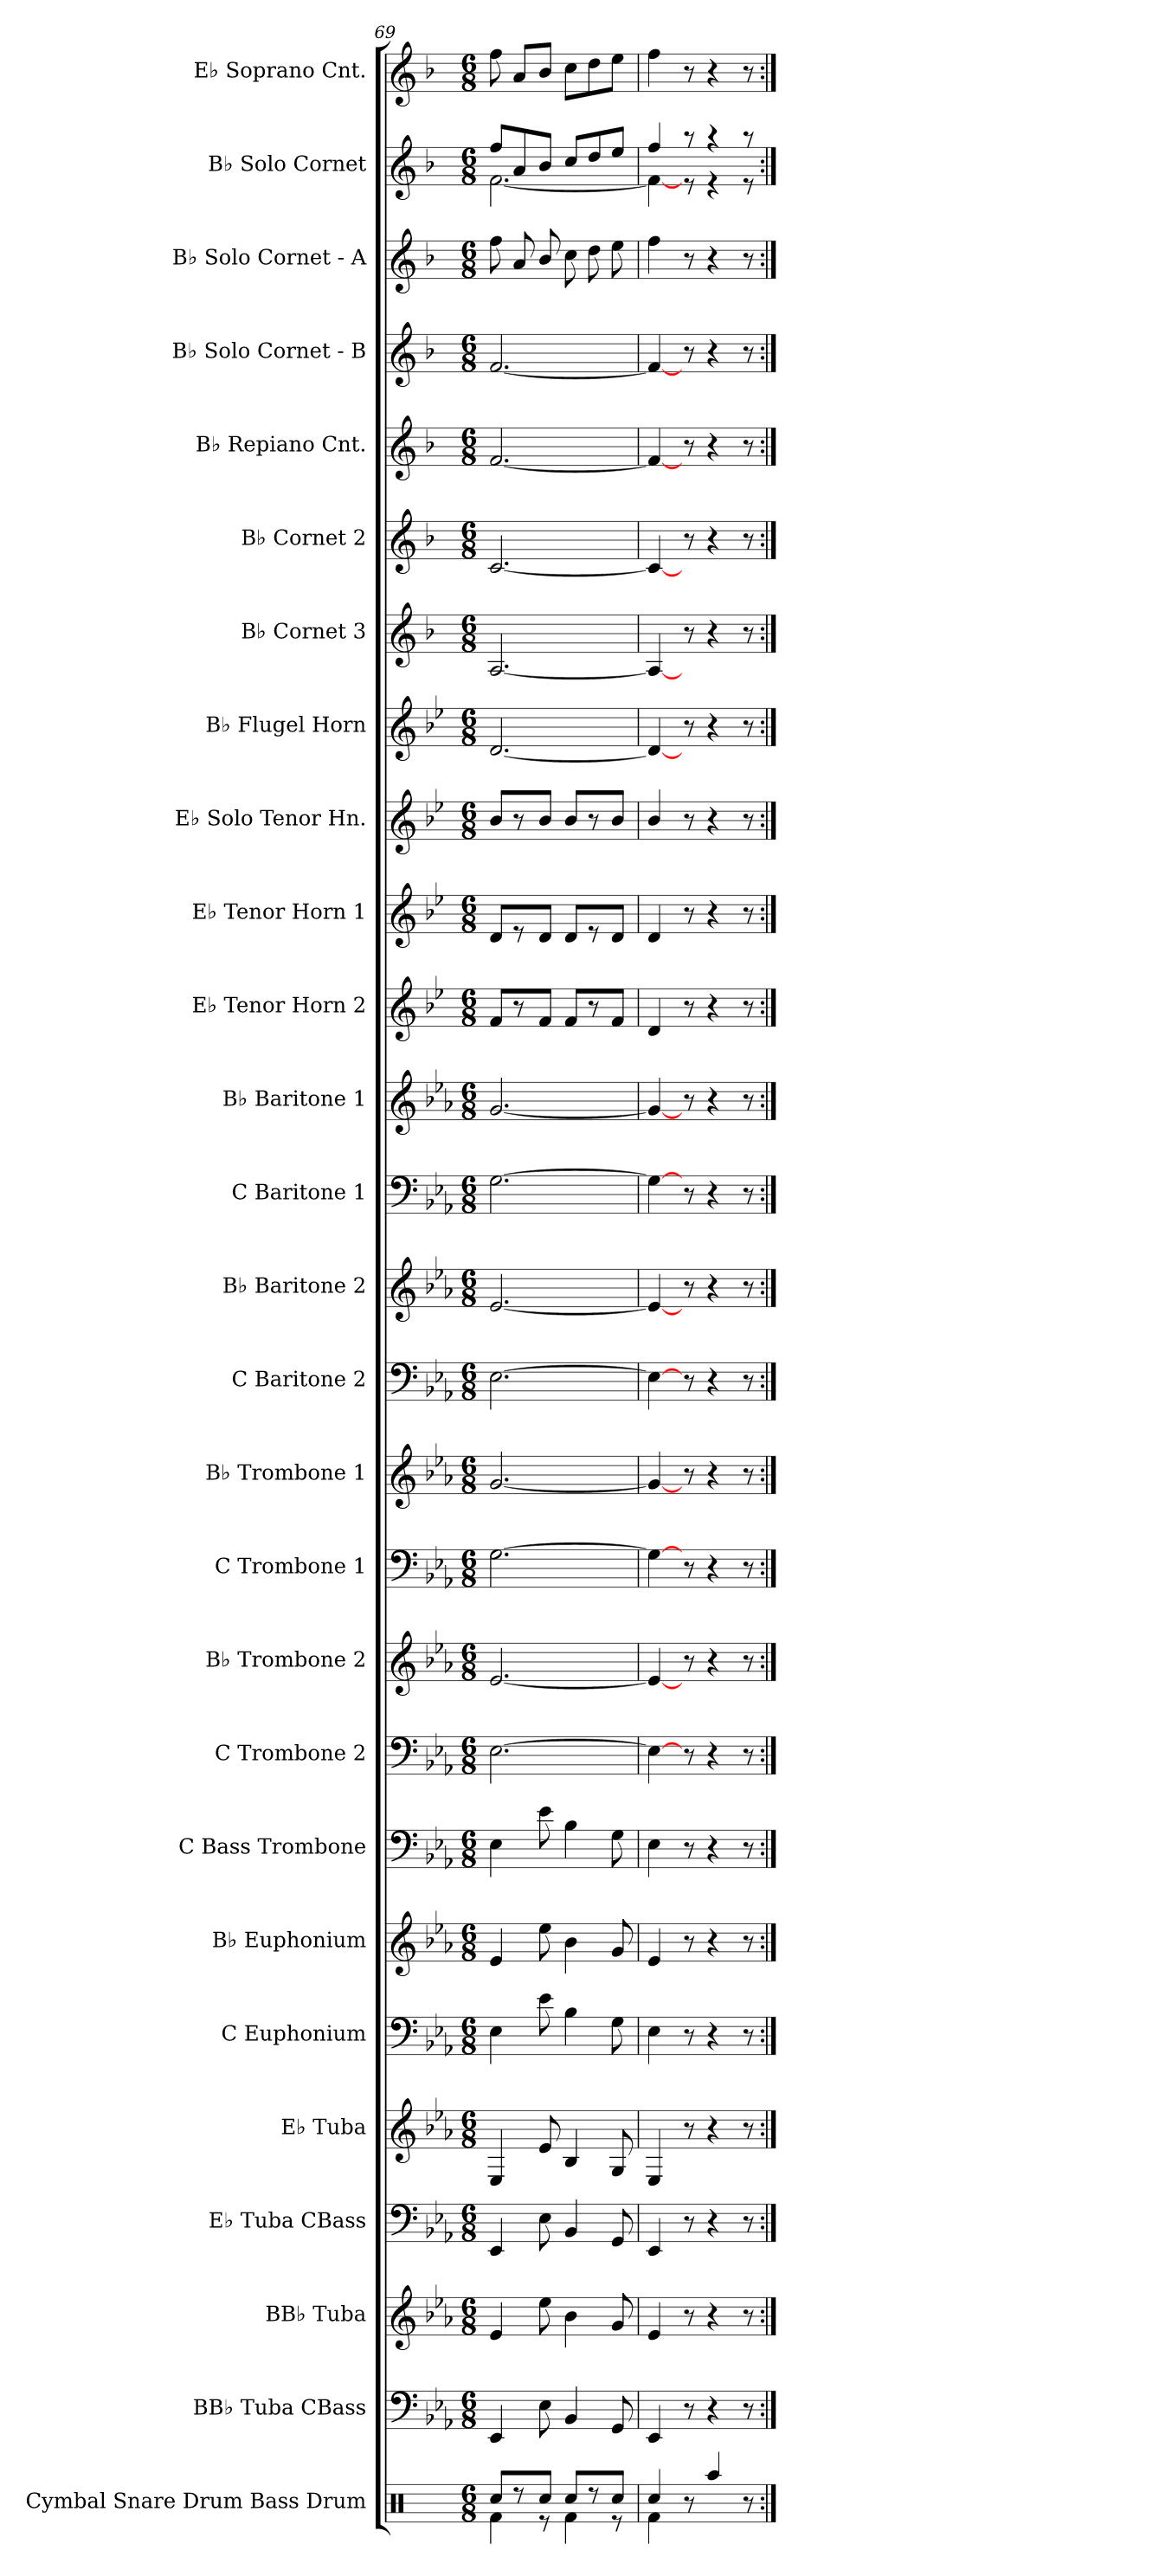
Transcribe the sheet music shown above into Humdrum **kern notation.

**kern	**kern	**kern	**kern	**kern	**kern	**kern	**kern	**kern	**kern	**kern	**kern	**kern	**kern	**kern	**kern	**kern	**kern	**kern	**kern	**kern	**kern	**kern	**kern	**kern	**kern	**kern
*part27	*part26	*part25	*part24	*part23	*part22	*part21	*part20	*part19	*part18	*part17	*part16	*part15	*part14	*part13	*part12	*part11	*part10	*part9	*part8	*part7	*part6	*part5	*part4	*part3	*part2	*part1
*staff27	*staff26	*staff25	*staff24	*staff23	*staff22	*staff21	*staff20	*staff19	*staff18	*staff17	*staff16	*staff15	*staff14	*staff13	*staff12	*staff11	*staff10	*staff9	*staff8	*staff7	*staff6	*staff5	*staff4	*staff3	*staff2	*staff1
*I"Cymbal Snare Drum Bass Drum	*I"BB♭ Tuba CBass	*I"BB♭ Tuba	*I"E♭ Tuba CBass	*I"E♭ Tuba	*I"C Euphonium	*I"B♭ Euphonium	*I"C Bass Trombone	*I"C Trombone 2	*I"B♭ Trombone 2	*I"C Trombone 1	*I"B♭ Trombone 1	*I"C Baritone 2	*I"B♭ Baritone 2	*I"C Baritone 1	*I"B♭ Baritone 1	*I"E♭ Tenor Horn 2	*I"E♭ Tenor Horn 1	*I"E♭ Solo Tenor Hn.	*I"B♭ Flugel Horn	*I"B♭ Cornet 3	*I"B♭ Cornet 2	*I"B♭ Repiano Cnt.	*I"B♭ Solo Cornet - B	*I"B♭ Solo Cornet - A	*I"B♭ Solo Cornet	*I"E♭ Soprano Cnt.
*I'Cym. S.D. B.D.	*	*I'BB♭ Tba.	*	*I'E♭ Tba.	*I'C Euph.	*I'B♭ Euph.	*I'C Bs. Tbn.	*I'C Tbn. 2	*I'B♭ Tbn. 2	*I'C Tbn. 1	*I'B♭ Tbn. 1	*I'C Bar. 2	*I'B♭ Bar. 2	*I'C Bar. 1	*I'B♭ Bar. 1	*I'E♭ Hn. 2	*I'E♭ Hn. 1	*I'E♭ Solo Hn.	*I'B♭ Flg. Hn.	*I'B♭ Cnt. 3	*I'B♭ Cnt. 2	*I'B♭ Rep. Cnt.	*I'B♭ Solo Cnt. - B	*I'B♭ Solo Cnt. - A	*I'B♭ Solo Cnt.	*I'E♭ Sop. Cnt.
*clefX	*clefF4	*clefG2	*clefF4	*clefG2	*clefF4	*clefG2	*clefF4	*clefF4	*clefG2	*clefF4	*clefG2	*clefF4	*clefG2	*clefF4	*clefG2	*clefG2	*clefG2	*clefG2	*clefG2	*clefG2	*clefG2	*clefG2	*clefG2	*clefG2	*clefG2	*clefG2
*	*	*ITrd14c24	*	*ITrd7c12	*	*ITrd7c12	*	*	*ITrd7c12	*	*ITrd7c12	*	*ITrd7c12	*	*ITrd7c12	*ITrd4c7	*ITrd4c7	*ITrd4c7	*ITrd4c7	*ITrd1c2	*ITrd1c2	*ITrd1c2	*ITrd1c2	*ITrd1c2	*ITrd1c2	*ITrd1c2
*k[]	*k[b-e-a-]	*k[b-e-a-]	*k[b-e-a-]	*k[b-e-a-]	*k[b-e-a-]	*k[b-e-a-]	*k[b-e-a-]	*k[b-e-a-]	*k[b-e-a-]	*k[b-e-a-]	*k[b-e-a-]	*k[b-e-a-]	*k[b-e-a-]	*k[b-e-a-]	*k[b-e-a-]	*k[b-e-a-]	*k[b-e-a-]	*k[b-e-a-]	*k[b-e-a-]	*k[b-e-a-]	*k[b-e-a-]	*k[b-e-a-]	*k[b-e-a-]	*k[b-e-a-]	*k[b-e-a-]	*k[b-e-a-]
*M6/8	*M6/8	*M6/8	*M6/8	*M6/8	*M6/8	*M6/8	*M6/8	*M6/8	*M6/8	*M6/8	*M6/8	*M6/8	*M6/8	*M6/8	*M6/8	*M6/8	*M6/8	*M6/8	*M6/8	*M6/8	*M6/8	*M6/8	*M6/8	*M6/8	*M6/8	*M6/8
=69	=69	=69	=69	=69	=69	=69	=69	=69	=69	=69	=69	=69	=69	=69	=69	=69	=69	=69	=69	=69	=69	=69	=69	=69	=69	=69
*^	*	*	*	*	*	*	*	*	*	*	*	*	*	*	*	*	*	*	*	*	*	*	*	*	*^	*
8Rcc/L	4Rf\	4EE-/	4EE-/	4EE-/	4EE-/	4E-\	4E-/	4E-\	[2.E-\	[2.E-/	[2.G\	[2.G/	[2.E-\	[2.E-/	[2.G\	[2.G/	8B-/L	8G/L	8e-/L	[2.G/	[2.G/	[2.B-/	[2.e-/	[2.e-/	8ee-\	8ee-/L	[2.e-\	8ee-\
8r	.	.	.	.	.	.	.	.	.	.	.	.	.	.	.	.	8r	8r	8r	.	.	.	.	.	8g/	8g/	.	8g/L
8Rcc/J	8r	8E-\	8E-\	8E-\	8E-/	8e-\	8e-\	8e-\	.	.	.	.	.	.	.	.	8B-/J	8G/J	8e-/J	.	.	.	.	.	8a-/	8a-/J	.	8a-/J
8Rcc/L	4Rf\	4BB-/	4BB-\	4BB-/	4BB-/	4B-\	4B-\	4B-\	.	.	.	.	.	.	.	.	8B-/L	8G/L	8e-/L	.	.	.	.	.	8b-\	8b-/L	.	8b-\L
8r	.	.	.	.	.	.	.	.	.	.	.	.	.	.	.	.	8r	8r	8r	.	.	.	.	.	8cc\	8cc/	.	8cc\
8Rcc/J	8r	8GG/	8GG/	8GG/	8GG/	8G\	8G/	8G\	.	.	.	.	.	.	.	.	8B-/J	8G/J	8e-/J	.	.	.	.	.	8dd\	8dd/J	.	8dd\J
=70	=70	=70	=70	=70	=70	=70	=70	=70	=70	=70	=70	=70	=70	=70	=70	=70	=70	=70	=70	=70	=70	=70	=70	=70	=70	=70	=70	=70
4Rcc/	4Rf\	4EE-/	4EE-/	4EE-/	4EE-/	4E-\	4E-/	4E-\	4E-\_	4E-/_	4G\_	4G/_	4E-\_	4E-/_	4G\_	4G/_	4G/	4G/	4e-/	4G/_	4G/_	4B-/_	4e-/_	4e-/_	4ee-\	4ee-/	4e-\_	4ee-\
8r	2ryy	8r	8r	8r	8r	8r	8r	8r	8r	8r	8r	8r	8r	8r	8r	8r	8r	8r	8r	8r	8r	8r	8r	8r	8r	8r	8r	8r
4Raa/	.	4r	4r	4r	4r	4r	4r	4r	4r	4r	4r	4r	4r	4r	4r	4r	4r	4r	4r	4r	4r	4r	4r	4r	4r	4r	4r	4r
8r	.	8r	8r	8r	8r	8r	8r	8r	8r	8r	8r	8r	8r	8r	8r	8r	8r	8r	8r	8r	8r	8r	8r	8r	8r	8r	8r	8r
*v	*v	*	*	*	*	*	*	*	*	*	*	*	*	*	*	*	*	*	*	*	*	*	*	*	*	*v	*v	*
=:|!	=:|!	=:|!	=:|!	=:|!	=:|!	=:|!	=:|!	=:|!	=:|!	=:|!	=:|!	=:|!	=:|!	=:|!	=:|!	=:|!	=:|!	=:|!	=:|!	=:|!	=:|!	=:|!	=:|!	=:|!	=:|!	=:|!
*-	*-	*-	*-	*-	*-	*-	*-	*-	*-	*-	*-	*-	*-	*-	*-	*-	*-	*-	*-	*-	*-	*-	*-	*-	*-	*-
